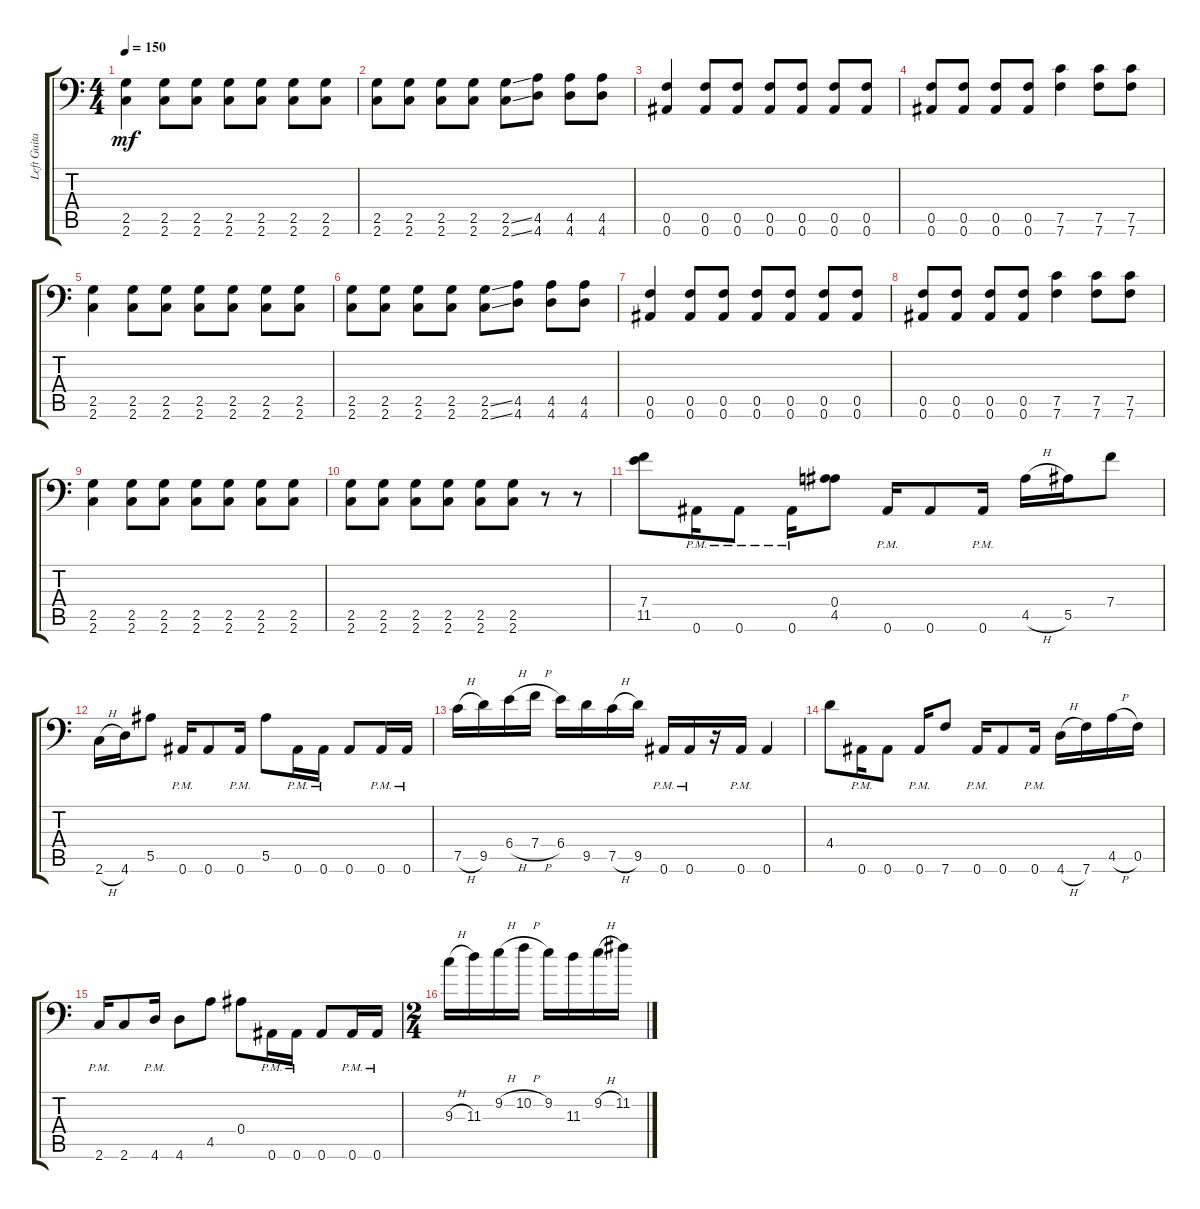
\track ("Left Guitar" "Left Guita") {instrument distortionguitar}
\staff {score tabs}
\tuning (C4 G3 Eb3 Bb2 F2 Bb1) {hide}
\ts (4 4)
\tempo 150
\clef f4
\ks c
(2.5 2.6).4{dy mf} (2.5 2.6).8 (2.5 2.6).8 (2.5 2.6).8 (2.5 2.6).8 (2.5 2.6).8 (2.5 2.6).8 |
(2.5 2.6).8 (2.5 2.6).8 (2.5 2.6).8 (2.5 2.6).8 (2.5{ss} 2.6{ss}).8 (4.5 4.6).8 (4.5 4.6).8 (4.5 4.6).8 |
(0.5 0.6).4 (0.5 0.6).8 (0.5 0.6).8 (0.5 0.6).8 (0.5 0.6).8 (0.5 0.6).8 (0.5 0.6).8 |
(0.5 0.6).8 (0.5 0.6).8 (0.5 0.6).8 (0.5 0.6).8 (7.5 7.6).4 (7.5 7.6).8 (7.5 7.6).8 |
(2.5 2.6).4 (2.5 2.6).8 (2.5 2.6).8 (2.5 2.6).8 (2.5 2.6).8 (2.5 2.6).8 (2.5 2.6).8 |
(2.5 2.6).8 (2.5 2.6).8 (2.5 2.6).8 (2.5 2.6).8 (2.5{ss} 2.6{ss}).8 (4.5 4.6).8 (4.5 4.6).8 (4.5 4.6).8 |
(0.5 0.6).4 (0.5 0.6).8 (0.5 0.6).8 (0.5 0.6).8 (0.5 0.6).8 (0.5 0.6).8 (0.5 0.6).8 |
(0.5 0.6).8 (0.5 0.6).8 (0.5 0.6).8 (0.5 0.6).8 (7.5 7.6).4 (7.5 7.6).8 (7.5 7.6).8 |
(2.5 2.6).4 (2.5 2.6).8 (2.5 2.6).8 (2.5 2.6).8 (2.5 2.6).8 (2.5 2.6).8 (2.5 2.6).8 |
(2.5 2.6).8 (2.5 2.6).8 (2.5 2.6).8 (2.5 2.6).8 (2.5 2.6).8 (2.5 2.6).8 r.8 r.8 |
(7.4 11.5).8 0.6{pm}.16 0.6{pm}.8 0.6{pm}.16 (0.4 4.5).8 0.6{pm}.16 0.6.8 0.6{pm}.16 4.5{h}.16 5.5.16 7.4.8 |
2.6{h}.16 4.6.16 5.5.8 0.6{pm}.16 0.6.8 0.6{pm}.16 5.5.8 0.6{pm}.16 0.6{pm}.16 0.6.8 0.6{pm}.16 0.6{pm}.16 |
7.5{h}.16 9.5.16 6.4{h}.16 7.4{h}.16 6.4.16 9.5.16 7.5{h}.16 9.5.16 0.6{pm}.16 0.6{pm}.16 r.16 0.6{pm}.16 0.6.4 |
4.4.8 0.6{pm}.16 0.6.8 0.6{pm}.16 7.6.8 0.6{pm}.16 0.6.8 0.6{pm}.16 4.6{h}.16 7.6.16 4.5{h}.16 0.5.16 |
2.6{pm}.16 2.6.8 4.6{pm}.16 4.6.8 4.5.8 0.4.8 0.6{pm}.16 0.6{pm}.16 0.6.8 0.6{pm}.16 0.6{pm}.16 |
\ts (2 4)
9.3{h}.16 11.3.16 9.2{h}.16 10.2{h}.16 9.2.16 11.3.16 9.2{h}.16 11.2.16
